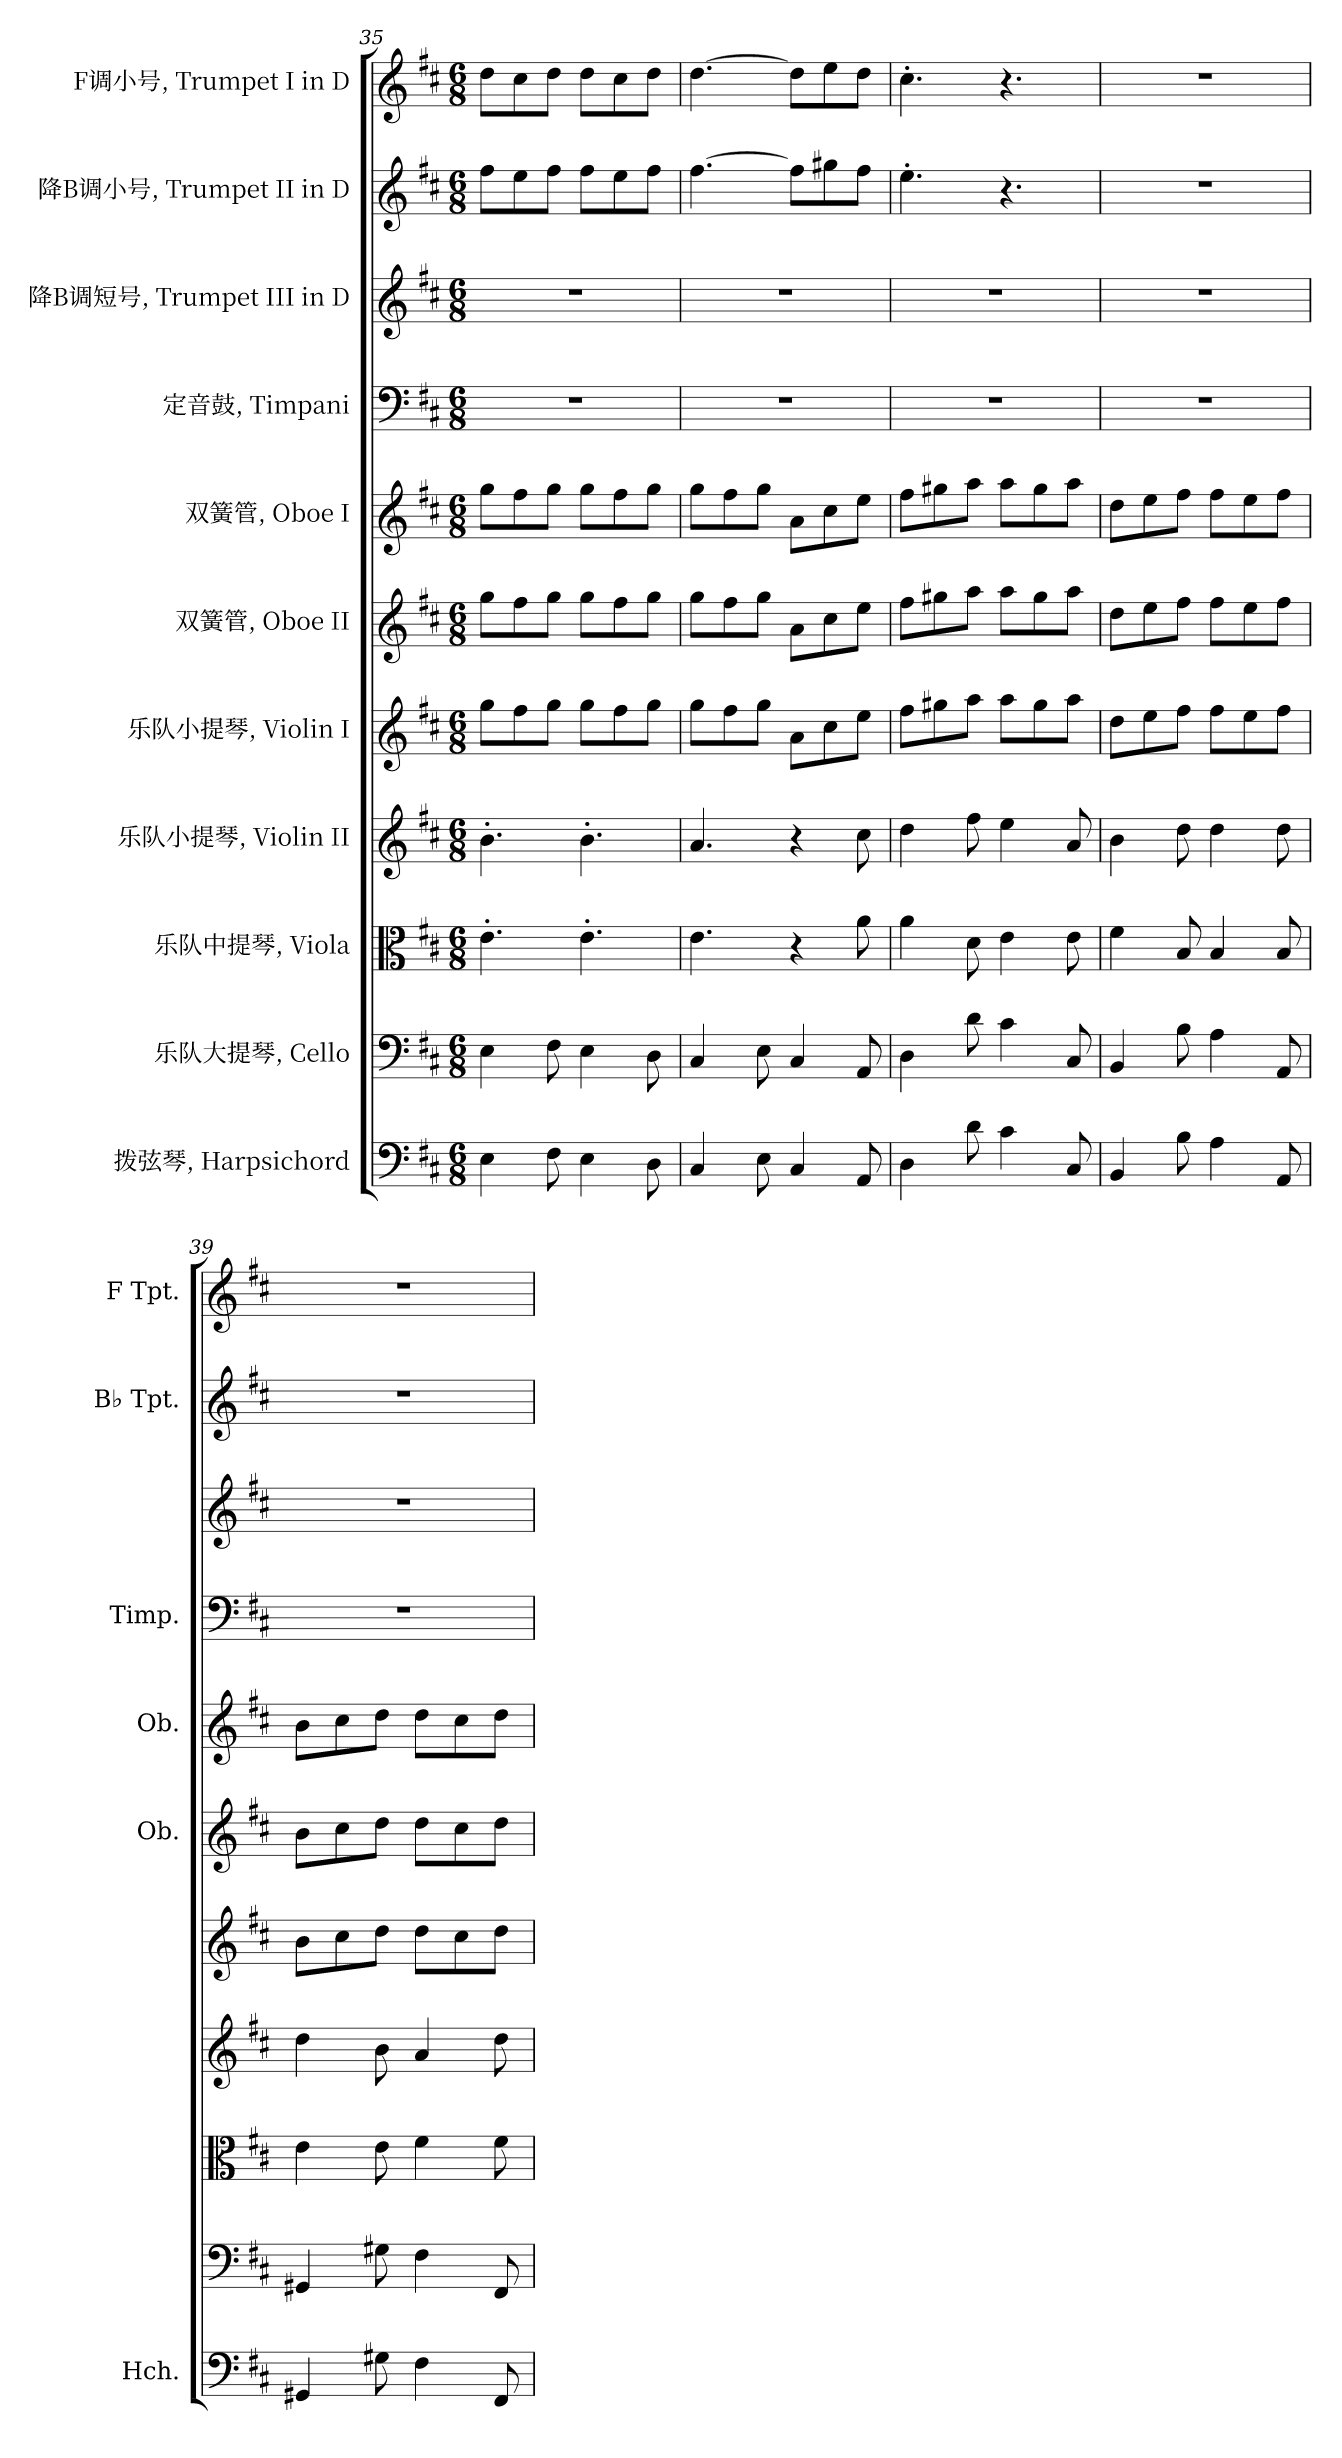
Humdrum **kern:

**kern	**kern	**kern	**kern	**kern	**kern	**kern	**kern	**kern	**kern	**kern
*part11	*part10	*part9	*part8	*part7	*part6	*part5	*part4	*part3	*part2	*part1
*staff11	*staff10	*staff9	*staff8	*staff7	*staff6	*staff5	*staff4	*staff3	*staff2	*staff1
*I"拨弦琴, Harpsichord	*I"乐队大提琴, Cello	*I"乐队中提琴, Viola	*I"乐队小提琴, Violin II	*I"乐队小提琴, Violin I	*I"双簧管, Oboe II	*I"双簧管, Oboe I	*I"定音鼓, Timpani	*I"降B调短号, Trumpet III in D	*I"降B调小号, Trumpet II in D	*I"F调小号, Trumpet I in D
*I'Hch.	*	*	*	*	*I'Ob.	*I'Ob.	*I'Timp.	*	*I'B♭ Tpt.	*I'F Tpt.
*clefF4	*clefF4	*clefC3	*clefG2	*clefG2	*clefG2	*clefG2	*clefF4	*clefG2	*clefG2	*clefG2
*	*	*	*	*	*	*	*	*ITrd1c2	*ITrd1c2	*ITrd-3c-5
*k[f#c#]	*k[f#c#]	*k[f#c#]	*k[f#c#]	*k[f#c#]	*k[f#c#]	*k[f#c#]	*k[f#c#]	*k[]	*k[]	*k[f#]
*M6/8	*M6/8	*M6/8	*M6/8	*M6/8	*M6/8	*M6/8	*M6/8	*M6/8	*M6/8	*M6/8
=35	=35	=35	=35	=35	=35	=35	=35	=35	=35	=35
4E\	4E\	4.e'\	4.b'\	8gg\L	8gg\L	8gg\L	2.r	2.r	8ee\L	8gg\L
.	.	.	.	8ff#\	8ff#\	8ff#\	.	.	8dd\	8ff#\
8F#\	8F#\	.	.	8gg\J	8gg\J	8gg\J	.	.	8ee\J	8gg\J
4E\	4E\	4.e'\	4.b'\	8gg\L	8gg\L	8gg\L	.	.	8ee\L	8gg\L
.	.	.	.	8ff#\	8ff#\	8ff#\	.	.	8dd\	8ff#\
8D\	8D\	.	.	8gg\J	8gg\J	8gg\J	.	.	8ee\J	8gg\J
=36	=36	=36	=36	=36	=36	=36	=36	=36	=36	=36
4C#/	4C#/	4.e\	4.a/	8gg\L	8gg\L	8gg\L	2.r	2.r	[4.ee\	[4.gg\
.	.	.	.	8ff#\	8ff#\	8ff#\	.	.	.	.
8E\	8E\	.	.	8gg\J	8gg\J	8gg\J	.	.	.	.
4C#/	4C#/	4r	4r	8a\L	8a\L	8a\L	.	.	8ee\L]	8gg\L]
.	.	.	.	8cc#\	8cc#\	8cc#\	.	.	8ff#X\	8aa\
8AA/	8AA/	8a\	8cc#\	8ee\J	8ee\J	8ee\J	.	.	8ee\J	8gg\J
!!LO:PB:g=z
=37	=37	=37	=37	=37	=37	=37	=37	=37	=37	=37
4D\	4D\	4a\	4dd\	8ff#\L	8ff#\L	8ff#\L	2.r	2.r	4.dd'\	4.ff#'\
.	.	.	.	8gg#X\	8gg#X\	8gg#X\	.	.	.	.
8d\	8d\	8d\	8ff#\	8aa\J	8aa\J	8aa\J	.	.	.	.
4c#\	4c#\	4e\	4ee\	8aa\L	8aa\L	8aa\L	.	.	4.r	4.r
.	.	.	.	8gg#\	8gg#\	8gg#\	.	.	.	.
8C#/	8C#/	8e\	8a/	8aa\J	8aa\J	8aa\J	.	.	.	.
=38	=38	=38	=38	=38	=38	=38	=38	=38	=38	=38
4BB/	4BB/	4f#\	4b\	8dd\L	8dd\L	8dd\L	2.r	2.r	2.r	2.r
.	.	.	.	8ee\	8ee\	8ee\	.	.	.	.
8B\	8B\	8B/	8dd\	8ff#\J	8ff#\J	8ff#\J	.	.	.	.
4A\	4A\	4B/	4dd\	8ff#\L	8ff#\L	8ff#\L	.	.	.	.
.	.	.	.	8ee\	8ee\	8ee\	.	.	.	.
8AA/	8AA/	8B/	8dd\	8ff#\J	8ff#\J	8ff#\J	.	.	.	.
=39	=39	=39	=39	=39	=39	=39	=39	=39	=39	=39
4GG#X/	4GG#X/	4e\	4dd\	8b\L	8b\L	8b\L	2.r	2.r	2.r	2.r
.	.	.	.	8cc#\	8cc#\	8cc#\	.	.	.	.
8G#X\	8G#X\	8e\	8b\	8dd\J	8dd\J	8dd\J	.	.	.	.
4F#\	4F#\	4f#\	4a/	8dd\L	8dd\L	8dd\L	.	.	.	.
.	.	.	.	8cc#\	8cc#\	8cc#\	.	.	.	.
8FF#/	8FF#/	8f#\	8dd\	8dd\J	8dd\J	8dd\J	.	.	.	.
=	=	=	=	=	=	=	=	=	=	=
*-	*-	*-	*-	*-	*-	*-	*-	*-	*-	*-
